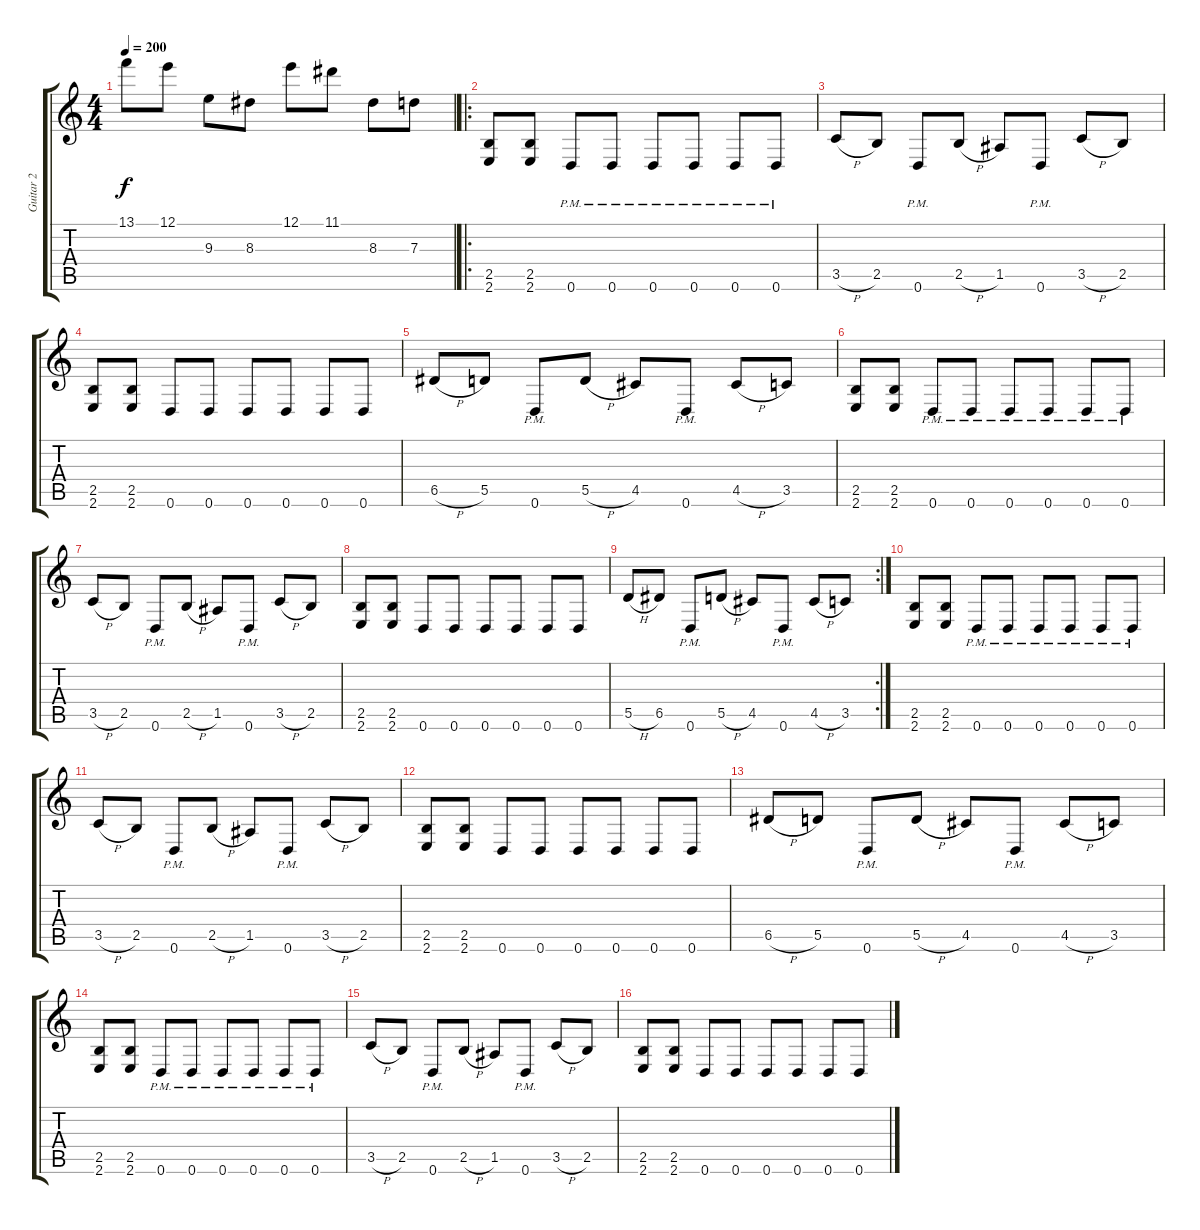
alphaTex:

\track ("Guitar 2" "Guitar 2") {instrument distortionguitar}
\staff {score tabs}
\tuning (E4 B3 G3 D3 A2 D2) {hide}
\ts (4 4)
\tempo 200
\clef g2
\ks c
13.1.8{dy f} 12.1.8 9.3.8 8.3.8 12.1.8 11.1.8 8.3.8 7.3.8 |
\ro
(2.5 2.6).8{instrument distortionguitar} (2.5 2.6).8 0.6{pm}.8 0.6{pm}.8 0.6{pm}.8 0.6{pm}.8 0.6{pm}.8 0.6{pm}.8 |
3.5{h}.8 2.5.8 0.6{pm}.8 2.5{h}.8 1.5.8 0.6{pm}.8 3.5{h}.8 2.5.8 |
(2.5 2.6).8 (2.5 2.6).8 0.6.8 0.6.8 0.6.8 0.6.8 0.6.8 0.6.8 |
6.5{h}.8 5.5.8 0.6{pm}.8 5.5{h}.8 4.5.8 0.6{pm}.8 4.5{h}.8 3.5.8 |
(2.5 2.6).8 (2.5 2.6).8 0.6{pm}.8 0.6{pm}.8 0.6{pm}.8 0.6{pm}.8 0.6{pm}.8 0.6{pm}.8 |
3.5{h}.8 2.5.8 0.6{pm}.8 2.5{h}.8 1.5.8 0.6{pm}.8 3.5{h}.8 2.5.8 |
(2.5 2.6).8 (2.5 2.6).8 0.6.8 0.6.8 0.6.8 0.6.8 0.6.8 0.6.8 |
\rc 2
5.5{h}.8 6.5.8 0.6{pm}.8 5.5{h}.8 4.5.8 0.6{pm}.8 4.5{h}.8 3.5.8 |
(2.5 2.6).8 (2.5 2.6).8 0.6{pm}.8 0.6{pm}.8 0.6{pm}.8 0.6{pm}.8 0.6{pm}.8 0.6{pm}.8 |
3.5{h}.8 2.5.8 0.6{pm}.8 2.5{h}.8 1.5.8 0.6{pm}.8 3.5{h}.8 2.5.8 |
(2.5 2.6).8 (2.5 2.6).8 0.6.8 0.6.8 0.6.8 0.6.8 0.6.8 0.6.8 |
6.5{h}.8 5.5.8 0.6{pm}.8 5.5{h}.8 4.5.8 0.6{pm}.8 4.5{h}.8 3.5.8 |
(2.5 2.6).8 (2.5 2.6).8 0.6{pm}.8 0.6{pm}.8 0.6{pm}.8 0.6{pm}.8 0.6{pm}.8 0.6{pm}.8 |
3.5{h}.8 2.5.8 0.6{pm}.8 2.5{h}.8 1.5.8 0.6{pm}.8 3.5{h}.8 2.5.8 |
(2.5 2.6).8 (2.5 2.6).8 0.6.8 0.6.8 0.6.8 0.6.8 0.6.8 0.6.8
